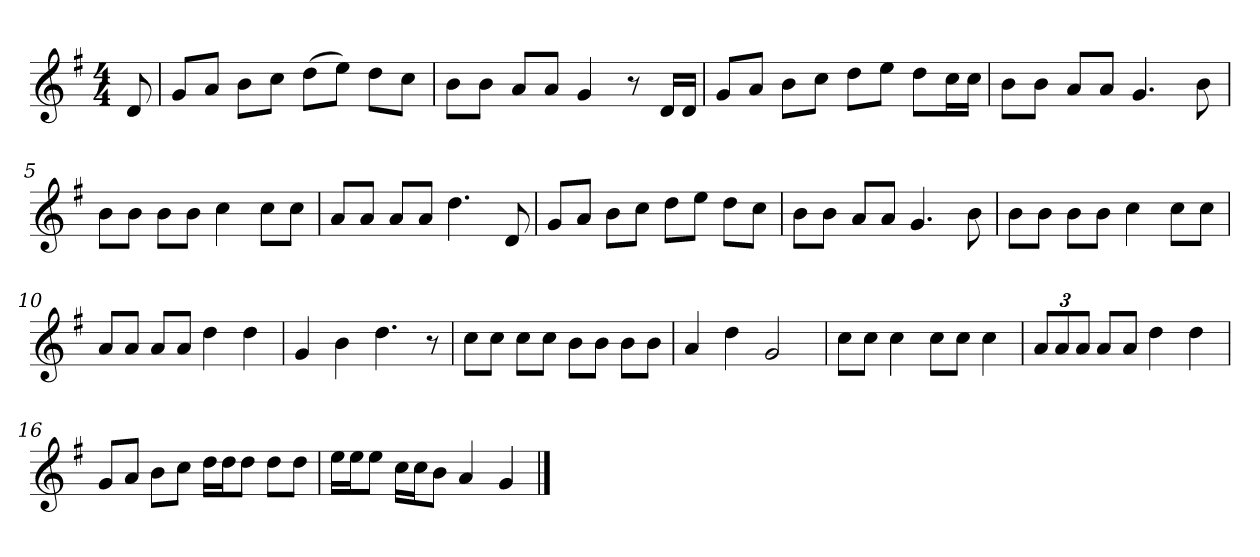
**kern
*part1
*staff1
*k[f#]
*M4/4
*MM120
=
8d
=1
8gL
8aJ
8bL
8ccJ
(8ddL
8eeJ)
8ddL
8ccJ
=2
8bL
8bJ
8aL
8aJ
4g
8r
16dLL
16dJJ
=3
8gL
8aJ
8bL
8ccJ
8ddL
8eeJ
8ddL
16ccL
16ccJJ
=4
8bL
8bJ
8aL
8aJ
4.g
8b
=5
8bL
8bJ
8bL
8bJ
4cc
8ccL
8ccJ
=6
8aL
8aJ
8aL
8aJ
4.dd
8d
=7
8gL
8aJ
8bL
8ccJ
8ddL
8eeJ
8ddL
8ccJ
=8
8bL
8bJ
8aL
8aJ
4.g
8b
=9
8bL
8bJ
8bL
8bJ
4cc
8ccL
8ccJ
=10
8aL
8aJ
8aL
8aJ
4dd
4dd
=11
4g
4b
4.dd
8r
=12
8ccL
8ccJ
8ccL
8ccJ
8bL
8bJ
8bL
8bJ
=13
4a
4dd
2g
=14
8ccL
8ccJ
4cc
8ccL
8ccJ
4cc
=15
12aL
12a
12aJ
8aL
8aJ
4dd
4dd
=16
8gL
8aJ
8bL
8ccJ
16ddLL
16ddJ
8ddJ
8ddL
8ddJ
=17
16eeLL
16eeJ
8eeJ
16ccLL
16ccJ
8bJ
4a
4g
==
*-
